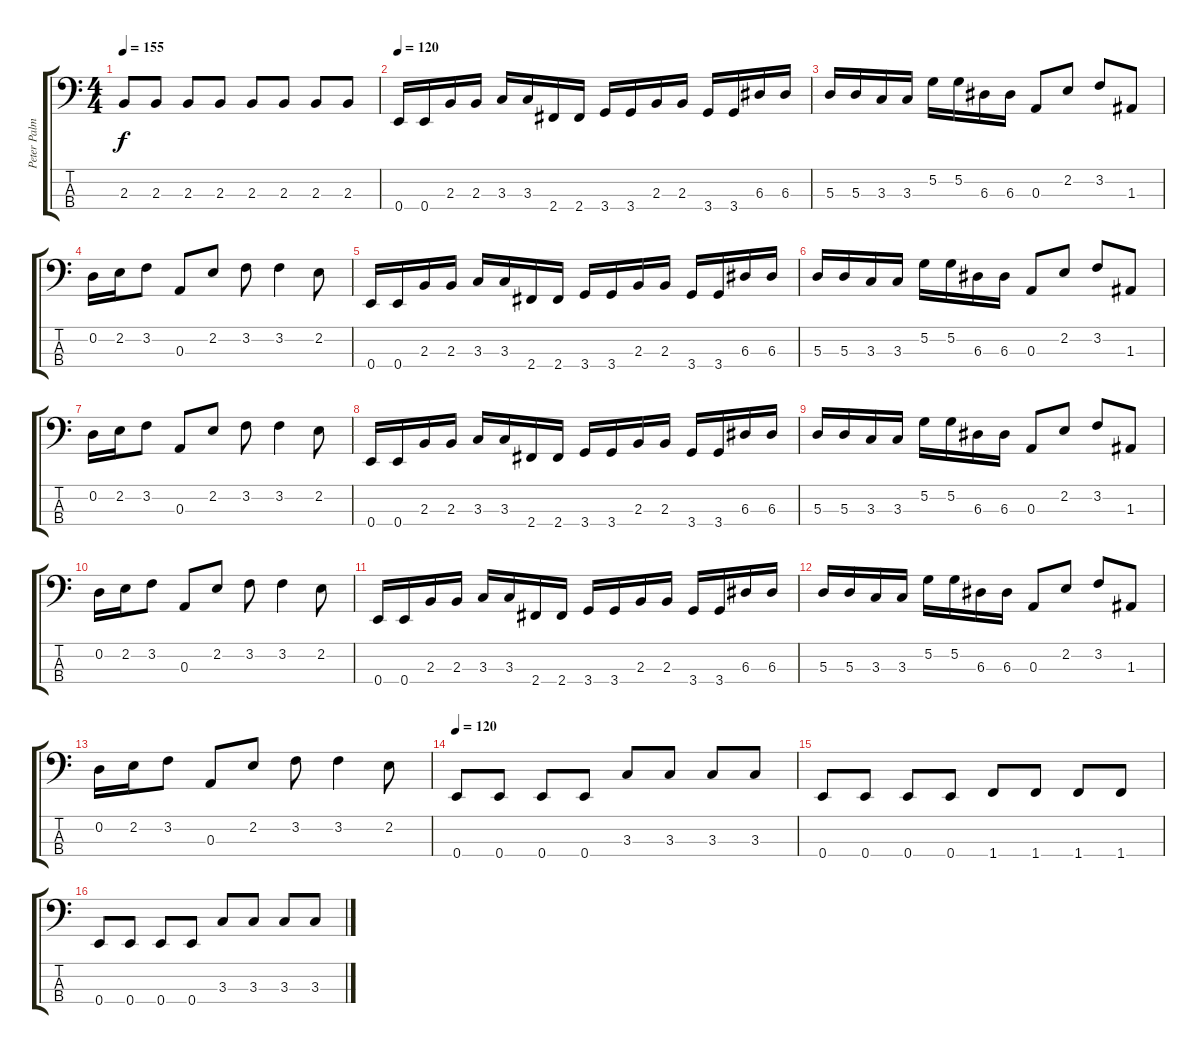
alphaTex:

\track ("Peter Palmdahl (Bass)" "Peter Palm") {instrument electricbasspick}
\staff {score tabs}
\tuning (G2 D2 A1 E1) {hide}
\ts (4 4)
\tempo 155
\clef f4
\ks c
2.3.8{dy f} 2.3.8 2.3.8 2.3.8 2.3.8 2.3.8 2.3.8 2.3.8 |
\tempo 120
0.4.16 0.4.16 2.3.16 2.3.16 3.3.16 3.3.16 2.4.16 2.4.16 3.4.16 3.4.16 2.3.16 2.3.16 3.4.16 3.4.16 6.3.16 6.3.16 |
5.3.16 5.3.16 3.3.16 3.3.16 5.2.16 5.2.16 6.3.16 6.3.16 0.3.8 2.2.8 3.2.8 1.3.8 |
0.2.16 2.2.16 3.2.8 0.3.8 2.2.8 3.2.8 3.2.4 2.2.8 |
0.4.16 0.4.16 2.3.16 2.3.16 3.3.16 3.3.16 2.4.16 2.4.16 3.4.16 3.4.16 2.3.16 2.3.16 3.4.16 3.4.16 6.3.16 6.3.16 |
5.3.16 5.3.16 3.3.16 3.3.16 5.2.16 5.2.16 6.3.16 6.3.16 0.3.8 2.2.8 3.2.8 1.3.8 |
0.2.16 2.2.16 3.2.8 0.3.8 2.2.8 3.2.8 3.2.4 2.2.8 |
0.4.16 0.4.16 2.3.16 2.3.16 3.3.16 3.3.16 2.4.16 2.4.16 3.4.16 3.4.16 2.3.16 2.3.16 3.4.16 3.4.16 6.3.16 6.3.16 |
5.3.16 5.3.16 3.3.16 3.3.16 5.2.16 5.2.16 6.3.16 6.3.16 0.3.8 2.2.8 3.2.8 1.3.8 |
0.2.16 2.2.16 3.2.8 0.3.8 2.2.8 3.2.8 3.2.4 2.2.8 |
0.4.16 0.4.16 2.3.16 2.3.16 3.3.16 3.3.16 2.4.16 2.4.16 3.4.16 3.4.16 2.3.16 2.3.16 3.4.16 3.4.16 6.3.16 6.3.16 |
5.3.16 5.3.16 3.3.16 3.3.16 5.2.16 5.2.16 6.3.16 6.3.16 0.3.8 2.2.8 3.2.8 1.3.8 |
0.2.16 2.2.16 3.2.8 0.3.8 2.2.8 3.2.8 3.2.4 2.2.8 |
\tempo 120
0.4.8 0.4.8 0.4.8 0.4.8 3.3.8 3.3.8 3.3.8 3.3.8 |
0.4.8 0.4.8 0.4.8 0.4.8 1.4.8 1.4.8 1.4.8 1.4.8 |
0.4.8 0.4.8 0.4.8 0.4.8 3.3.8 3.3.8 3.3.8 3.3.8
